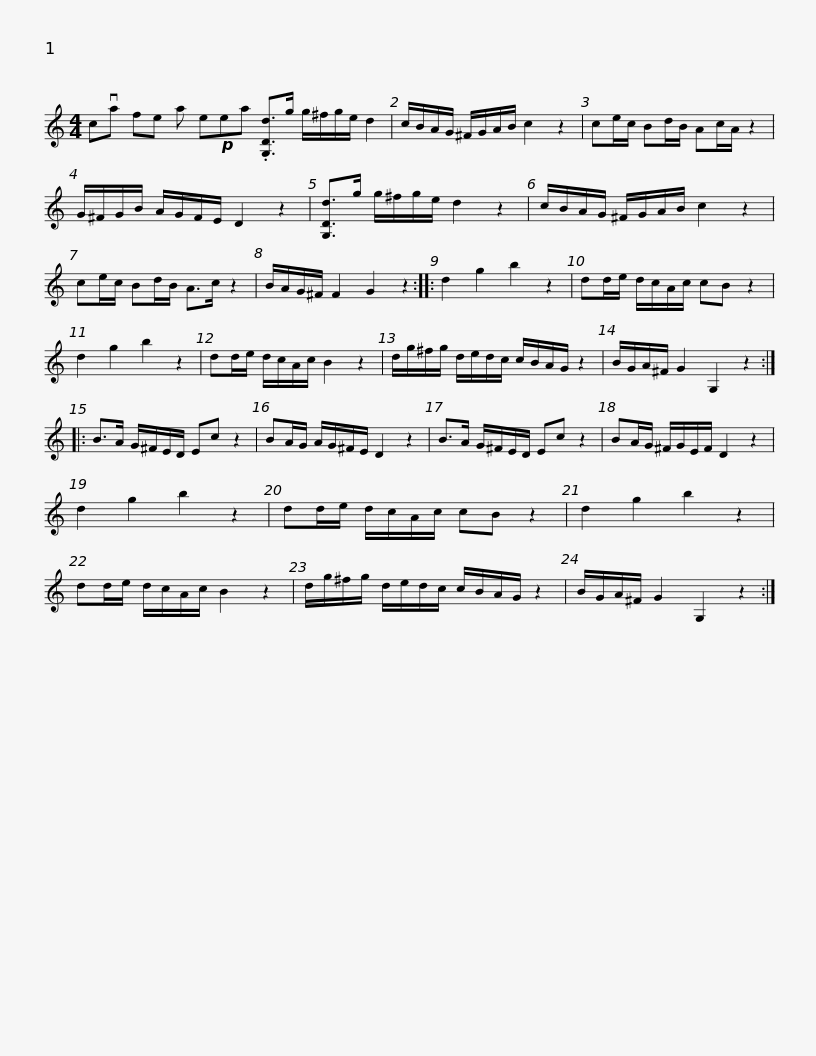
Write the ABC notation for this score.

X:1
L:1/8
M:4/4
I:linebreak $
K:C
V:1 treble
V:1
 cva fe a e!p!ea .[G,Dd]>g g/^f/g/e/ d2 | c/B/A/G/ ^F/G/A/B/ c2 z2 | ce/c/ Bd/B/ Ac/A/ z2 | G/^F/G/B/ A/G/F/E/ D2 z2 |$ [G,Dd]>g g/^f/g/e/ d2 z2 | %5
 c/B/A/G/ ^F/G/A/B/ c2 z2 | ce/c/ Bd/B/ A>c z2 | B/A/G/^F/ F2 G2 z2 :: d2 g2 b2 z2 |$ dd/e/ d/c/A/c/ cB z2 | %10
 d2 g2 b2 z2 | dd/e/ d/c/A/c/ B2 z2 | d/g/^f/g/ d/e/d/c/ c/B/A/G/ z2 | B/G/A/^F/ G2 G,2 z2 ::$ B>A G/^F/E/D/ Ec z2 | %15
 BA/G/ A/G/^F/E/ D2 z2 | B>A G/^F/E/D/ Ec z2 | BA/G/ ^F/G/E/F/ D2 z2 | d2 g2 b2 z2 |$ dd/e/ d/c/A/c/ cB z2 | %20
 d2 g2 b2 z2 | dd/e/ d/c/A/c/ B2 z2 | d/g/^f/g/ d/e/d/c/ c/B/A/G/ z2 | B/G/A/^F/ G2 G,2 z2 :| %24
